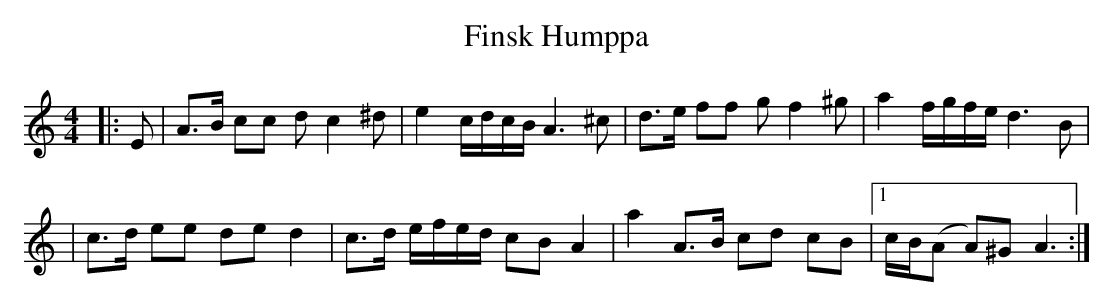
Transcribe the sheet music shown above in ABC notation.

X:1
T:Finsk Humppa
M:4/4
L:1/8
K:Am
|: E | A>B cc dc2^d | e2 c/d/c/B/ A3^c | d>e ff gf2^g | a2 f/g/f/e/ d3B |
|c>d ee de d2 | c>d e/f/e/d/ cB A2 | a2 A>B cd cB |1 c/B/(A A)^G A3 :|
